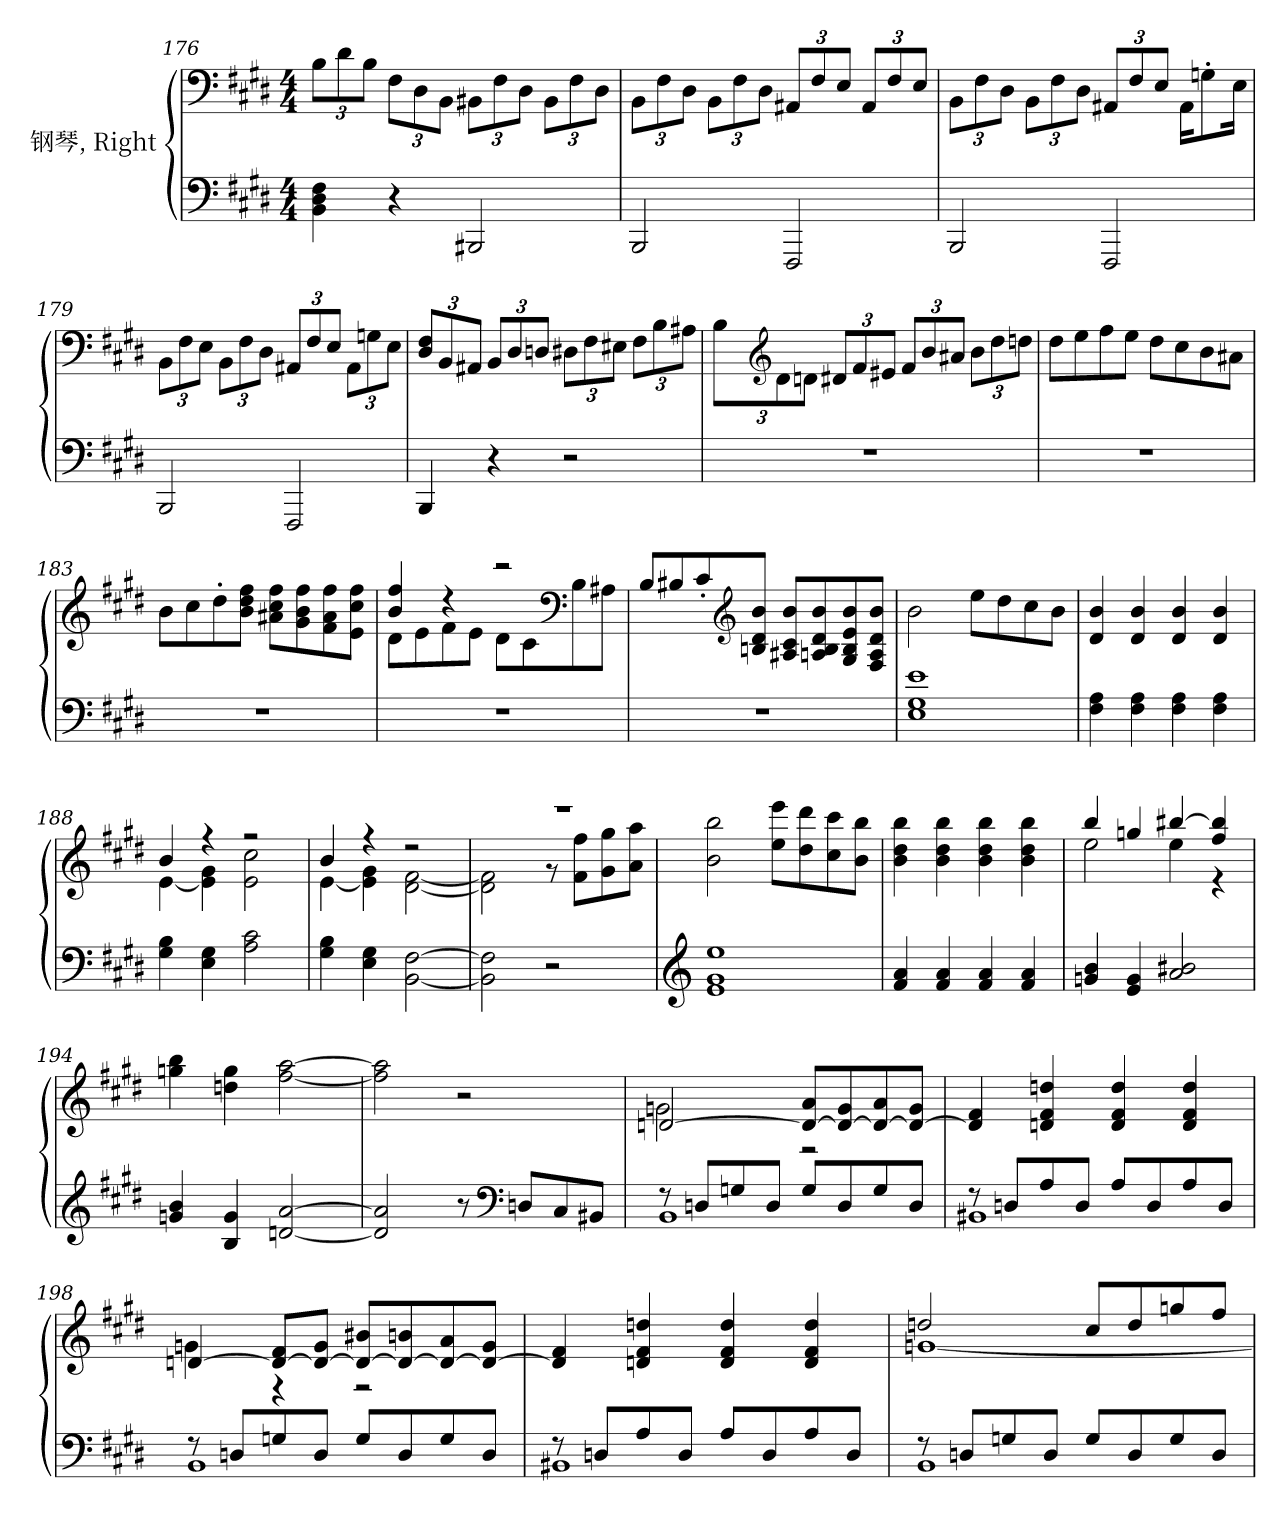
**kern	**kern
*part1	*part1
*staff2	*staff1
*I"钢琴, Right	*
*clefF4	*clefF4
*k[f#c#g#d#]	*k[f#c#g#d#]
*M4/4	*M4/4
*	*Xbrackettup
=176	=176
4BB\ 4D#\ 4F#\	12B\L
.	12d#\
*	*MM120
.	12B\J
4r	12F#\L
.	12D#\
.	12BB\J
*	*MM102
2BBB#X/	12BB#X\L
.	12F#\
*	*MM123
.	12D#\J
.	12BB#\L
.	12F#\
.	12D#\J
!!LO:LB:g=z
=177	=177
2BBB/	12BB\L
.	12F#\
.	12D#\J
.	12BB\L
.	12F#\
.	12D#\J
2FFF#/	12AA#X/L
.	12F#/
.	12E/J
.	12AA#/L
.	12F#/
*	*MM122
.	12E/J
=178	=178
2BBB/	12BB\L
.	12F#\
.	12D#\J
*	*MM120
.	12BB\L
.	12F#\
.	12D#\J
2FFF#/	12AA#X/L
.	12F#/
.	12E/J
.	16AA#\KL
.	8Gn'\
.	16E\Jk
=179	=179
*	*MM113
2BBB/	12BB\L
.	12F#\
.	12E\J
.	12BB\L
.	12F#\
.	12D#\J
2FFF#/	12AA#X/L
.	12F#/
.	12E/J
*	*MM70
.	12AA#\L
.	12Gn\
.	12E\J
!!LO:LB:g=z
=180	=180
4BBB/	12D#/ 12F#/L
.	12BB/
.	12AA#X/J
4r	12BB/L
.	12D#/
*	*MM107
.	12Dn/J
2r	12D#X\L
.	12F#\
.	12E#X\J
.	12F#\L
.	12B\
.	12A#X\J
=181	=181
1r	12B\L
*	*clefG2
.	12d#\
.	12dn\J
.	12d#X/L
.	12f#/
.	12e#X/J
.	12f#/L
.	12b/
.	12a#X/J
.	12b\L
.	12dd#\
.	12ddn\J
=182	=182
1r	8dd#\L
.	8ee\
.	8ff#\
.	8ee\J
.	8dd#\L
.	8cc#\
.	8b\
.	8a#X\J
!!LO:LB:g=z
=183	=183
1r	8b\L
.	8cc#\
*	*MM79
.	8dd#'\
.	8b\ 8dd#\ 8ff#\J
.	8a#X\ 8cc#\ 8ff#\L
*	*MM102
.	8g#\ 8b\ 8ff#\
*	*MM103
.	8f#\ 8a#\ 8ff#\
*	*MM94
.	8e\ 8cc#\ 8ff#\J
=184	=184
*	*^
1r	4b/ 4ff#/	8d#\L
.	.	8e\
.	4r	8f#\
.	.	8e\J
.	2r	8d#\L
*	*MM112	*
.	.	8c#\
*	*clefF4	*
.	.	8B\
.	.	8A#X\J
*	*v	*v
=185	=185
1r	8B/L
*	*MM103
.	8B#X/
*	*MM59
.	8c#'/
*	*clefG2
*	*MM88
.	8Bn/ 8d#/ 8b/J
.	8A#X/ 8c#/ 8b/L
*	*MM61
.	8An/ 8B/ 8d#/ 8b/
.	8G#/ 8B/ 8e/ 8b/
*	*MM44
.	8F#/ 8A/ 8d#/ 8b/J
=186	=186
1E 1G# 1e	2b\
*	*MM120
.	8ee\L
.	8dd#\
.	8cc#\
.	8b\J
!!LO:PB:g=z
=187	=187
*	*MM91
4F#\ 4A\	4d#/ 4b/
*	*MM116
4F#\ 4A\	4d#/ 4b/
4F#\ 4A\	4d#/ 4b/
*	*MM125
4F#\ 4A\	4d#/ 4b/
=188	=188
*	*MM120
*	*^
4G#\ 4B\	4b/	[4e\
4E\ 4G#\	4r	4e\] 4g#\
*	*MM110	*
2A\ 2c#\	2r	2e\ 2cc#\
=189	=189	=189
*	*MM121	*
4G#\ 4B\	4b/	[4e\
4E\ 4G#\	4r	4e\] 4g#\
*	*MM100	*
[2BB\ [2F#\	2r	[2d#\ [2f#\
=190	=190	=190
*	*MM120	*
2BB\] 2F#\]	1r	2d#\] 2f#\]
2r	.	8r
.	.	8f#\ 8ff#\L
.	.	8g#\ 8gg#\
.	.	8a\ 8aa\J
*	*v	*v
=191	=191
*clefG2	*
*	*MM40
1e 1g# 1ee	2b\ 2bb\
*	*MM120
.	8ee\ 8eee\L
.	8dd#\ 8ddd#\
.	8cc#\ 8ccc#\
.	8b\ 8bb\J
=192	=192
*	*MM100
4f#/ 4a/	4b\ 4dd#\ 4bb\
*	*MM116
4f#/ 4a/	4b\ 4dd#\ 4bb\
4f#/ 4a/	4b\ 4dd#\ 4bb\
*	*MM125
4f#/ 4a/	4b\ 4dd#\ 4bb\
=193	=193
*	*MM120
*	*^
4gn/ 4b/	4bb/	2ee\
4e/ 4g/	4ggn/	.
*	*MM110	*
2a/ 2b#X/	[4bb#X/	4ee\
.	4ff#/ 4bb#/]	4r
*	*v	*v
!!LO:LB:g=z
=194	=194
*	*MM121
4gn/ 4b/	4ggn\ 4bb\
4B/ 4g/	4ddn\ 4gg\
*	*MM100
[2dn/ [2a/	[2ff#\ [2aa\
=195	=195
*	*MM120
2d/] 2a/]	2ff#\] 2aa\]
*	*MM122
8r	2r
*clefF4	*
8Dn/L	.
8C#/	.
8BB#X/J	.
=196	=196
*^	*^
8r	1BB	[2dn/	2gn\
8Dn/L	.	.	.
8Gn/	.	.	.
8D/J	.	.	.
8G/L	.	8d/_ 8a/L	2r
8D/	.	8d/_ 8g/	.
8G/	.	8d/_ 8a/	.
8D/J	.	8d/_ 8g/J	.
*	*	*v	*v
=197	=197	=197
8r	1BB#X	4d/] 4f#/
8Dn/L	.	.
*	*	*MM130
8A/	.	4dn/ 4f#/ 4ddn/
8D/J	.	.
8A/L	.	4d/ 4f#/ 4dd/
8D/	.	.
8A/	.	4d/ 4f#/ 4dd/
8D/J	.	.
!!LO:LB:g=z
=198	=198	=198
*	*	*MM130
*	*	*^
8r	1BB	[4dn/	4gn\
8Dn/L	.	.	.
*	*	*MM133	*
8Gn/	.	8d/_ 8f#/L	4r
8D/J	.	8d/_ 8g/J	.
8G/L	.	8d/_ 8b#X/L	2r
8D/	.	8d/_ 8bn/	.
*	*	*MM136	*
8G/	.	8d/_ 8a/	.
*	*	*MM134	*
8D/J	.	8d/_ 8g/J	.
*	*	*v	*v
=199	=199	=199
8r	1BB#X	4d/] 4f#/
8Dn/L	.	.
*	*	*MM130
8A/	.	4dn/ 4f#/ 4ddn/
8D/J	.	.
8A/L	.	4d/ 4f#/ 4dd/
8D/	.	.
*	*	*MM96
8A/	.	4d/ 4f#/ 4dd/
8D/J	.	.
=200	=200	=200
*	*	*MM131
*	*	*^
8r	1BB	2ddn/	[1gn
8Dn/L	.	.	.
8Gn/	.	.	.
8D/J	.	.	.
8G/L	.	8cc#/L	.
8D/	.	8dd/	.
8G/	.	8ggn/	.
8D/J	.	8ff#/J	.
*v	*v	*	*
*	*v	*v
=	=
*-	*-
